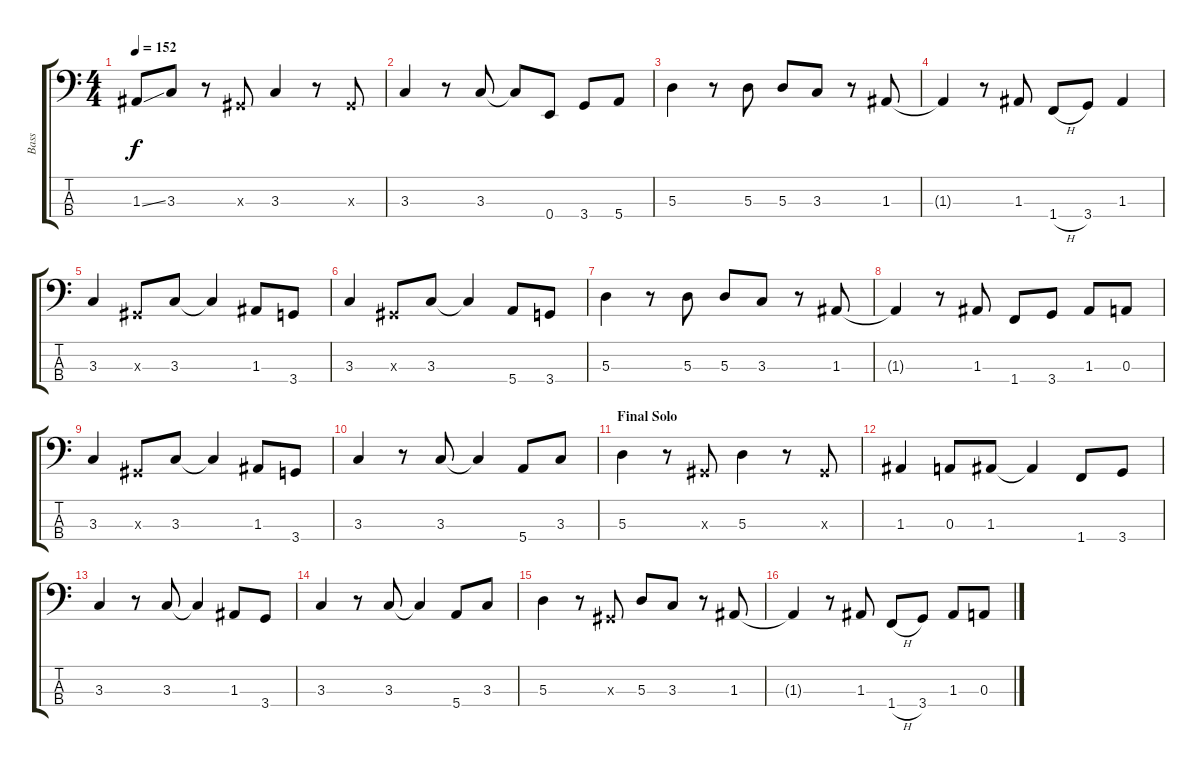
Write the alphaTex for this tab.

\track ("Bass" "Bass") {instrument electricbassfinger}
\staff {score tabs}
\tuning (G2 D2 A1 E1) {hide}
\ts (4 4)
\tempo 152
\clef f4
\ks c
1.3{ss}.8{dy f} 3.3.8 r.8 -1.3{x}.8 3.3.4 r.8 -1.3{x}.8 |
3.3.4 r.8 3.3.8 3.3{t}.8 0.4.8 3.4.8 5.4.8 |
5.3.4 r.8 5.3.8 5.3.8 3.3.8 r.8 1.3.8 |
1.3{t}.4 r.8 1.3.8 1.4{h}.8 3.4.8 1.3.4 |
3.3.4 -1.3{x}.8 3.3.8 3.3{t}.4 1.3.8 3.4.8 |
3.3.4 -1.3{x}.8 3.3.8 3.3{t}.4 5.4.8 3.4.8 |
5.3.4 r.8 5.3.8 5.3.8 3.3.8 r.8 1.3.8 |
1.3{t}.4 r.8 1.3.8 1.4.8 3.4.8 1.3.8 0.3.8 |
3.3.4 -1.3{x}.8 3.3.8 3.3{t}.4 1.3.8 3.4.8 |
3.3.4 r.8 3.3.8 3.3{t}.4 5.4.8 3.3.8 |
\section ("" "Final Solo")
5.3.4 r.8 -1.3{x}.8 5.3.4 r.8 -1.3{x}.8 |
1.3.4 0.3.8 1.3.8 1.3{t}.4 1.4.8 3.4.8 |
3.3.4 r.8 3.3.8 3.3{t}.4 1.3.8 3.4.8 |
3.3.4 r.8 3.3.8 3.3{t}.4 5.4.8 3.3.8 |
5.3.4 r.8 -1.3{x}.8 5.3.8 3.3.8 r.8 1.3.8 |
1.3{t}.4 r.8 1.3.8 1.4{h}.8 3.4.8 1.3.8 0.3.8
